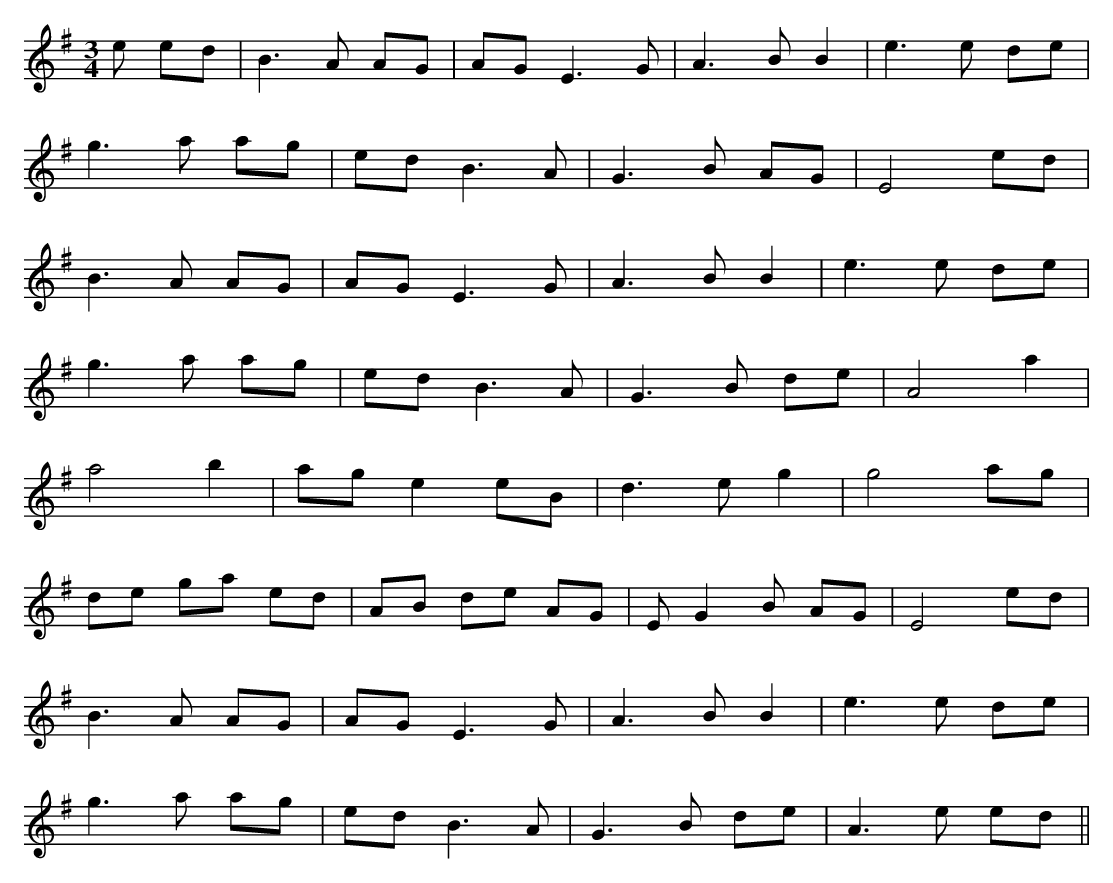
X:1
M:3/4
K:Emin
e ed|B3A AG|AG E3G|A3B B2|e3e de|
g3a ag|ed B3A|G3 B AG|E4 ed|
B3A AG|AGE3G|A3B B2|e3e de|
g3a ag|ed B3A|G3B de|A4 a2|
a4 b2|ag e2eB|d3e g2|g4 ag|
de ga ed|AB de AG|EG2B AG|E4 ed|
B3A AG|AGE3G|A3B B2|e3e de|
g3a ag|ed B3A|G3B de|A3 e ed||
